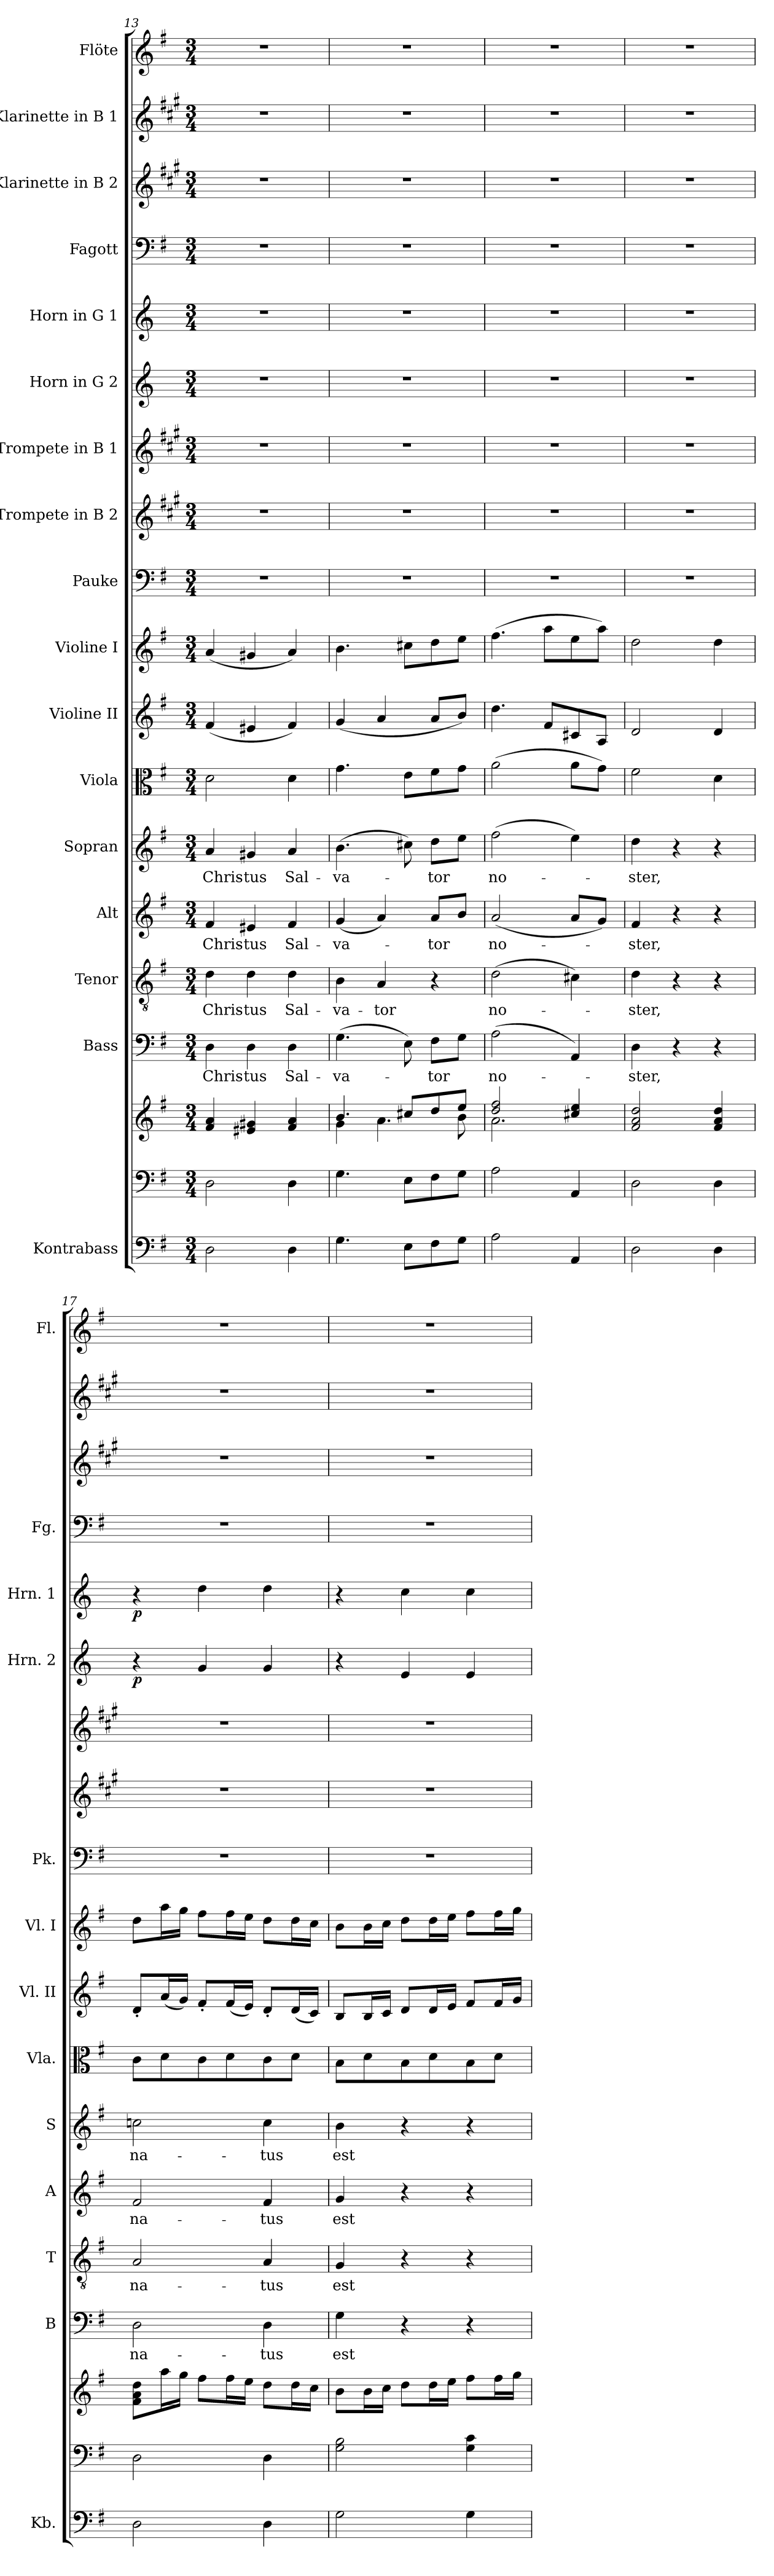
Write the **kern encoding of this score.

**kern	**kern	**kern	**kern	**text	**kern	**text	**kern	**text	**kern	**text	**kern	**kern	**kern	**kern	**kern	**kern	**kern	**dynam	**kern	**dynam	**kern	**kern	**kern	**kern
*part18	*part17	*part17	*part16	*part16	*part15	*part15	*part14	*part14	*part13	*part13	*part12	*part11	*part10	*part9	*part8	*part7	*part6	*part6	*part5	*part5	*part4	*part3	*part2	*part1
*staff19	*staff18	*staff17	*staff16	*staff16	*staff15	*staff15	*staff14	*staff14	*staff13	*staff13	*staff12	*staff11	*staff10	*staff9	*staff8	*staff7	*staff6	*staff6	*staff5	*staff5	*staff4	*staff3	*staff2	*staff1
*I"Kontrabass	*	*	*I"Bass	*	*I"Tenor	*	*I"Alt	*	*I"Sopran	*	*I"Viola	*I"Violine II	*I"Violine I	*I"Pauke	*I"Trompete in B 2	*I"Trompete in B 1	*I"Horn in G 2	*	*I"Horn in G 1	*	*I"Fagott	*I"Klarinette in B 2	*I"Klarinette in B 1	*I"Flöte
*I'Kb.	*	*	*I'B	*	*I'T	*	*I'A	*	*I'S	*	*I'Vla.	*I'Vl. II	*I'Vl. I	*I'Pk.	*	*	*I'Hrn. 2	*	*I'Hrn. 1	*	*I'Fg.	*	*	*I'Fl.
*clefF4	*clefF4	*clefG2	*clefF4	*	*clefGv2	*	*clefG2	*	*clefG2	*	*clefC3	*clefG2	*clefG2	*clefF4	*clefG2	*clefG2	*clefG2	*	*clefG2	*	*clefF4	*clefG2	*clefG2	*clefG2
*ITrd7c12	*	*	*	*	*	*	*	*	*	*	*	*	*	*	*ITrd1c2	*ITrd1c2	*ITrd3c5	*	*ITrd3c5	*	*	*ITrd1c2	*ITrd1c2	*
*k[f#]	*k[f#]	*k[f#]	*k[f#]	*	*k[f#]	*	*k[f#]	*	*k[f#]	*	*k[f#]	*k[f#]	*k[f#]	*k[f#]	*k[f#]	*k[f#]	*k[f#]	*	*k[f#]	*	*k[f#]	*k[f#]	*k[f#]	*k[f#]
*G:	*G:	*G:	*G:	*	*G:	*	*G:	*	*G:	*	*G:	*G:	*G:	*G:	*G:	*G:	*	*	*	*	*G:	*G:	*G:	*G:
*M3/4	*M3/4	*M3/4	*M3/4	*	*M3/4	*	*M3/4	*	*M3/4	*	*M3/4	*M3/4	*M3/4	*M3/4	*M3/4	*M3/4	*M3/4	*	*M3/4	*	*M3/4	*M3/4	*M3/4	*M3/4
=13	=13	=13	=13	=13	=13	=13	=13	=13	=13	=13	=13	=13	=13	=13	=13	=13	=13	=13	=13	=13	=13	=13	=13	=13
!	!	!	!	!LO:LY:b	!	!LO:LY:b	!	!LO:LY:b	!	!LO:LY:b	!	!	!	!	!	!	!	!	!	!	!	!	!	!
2DD\	2D\	4f#/ 4a/	4D\	Chris-	4d\	Chris-	4f#/	Chris-	4a/	Chris-	2d\	(4f#/	(4a/	2.r	2.r	2.r	2.r	.	2.r	.	2.r	2.r	2.r	2.r
!	!	!	!	!LO:LY:b	!	!LO:LY:b	!	!LO:LY:b	!	!LO:LY:b	!	!	!	!	!	!	!	!	!	!	!	!	!	!
.	.	4e#X/ 4g#X/	4D\	-tus	4d\	-tus	4e#X/	-tus	4g#X/	-tus	.	4e#X/	4g#X/	.	.	.	.	.	.	.	.	.	.	.
!	!	!	!	!LO:LY:b	!	!LO:LY:b	!	!LO:LY:b	!	!LO:LY:b	!	!	!	!	!	!	!	!	!	!	!	!	!	!
4DD\	4D\	4f#/ 4a/	4D\	Sal-	4d\	Sal-	4f#/	Sal-	4a/	Sal-	4d\	4f#/)	4a/)	.	.	.	.	.	.	.	.	.	.	.
=14	=14	=14	=14	=14	=14	=14	=14	=14	=14	=14	=14	=14	=14	=14	=14	=14	=14	=14	=14	=14	=14	=14	=14	=14
*	*	*^	*	*	*	*	*	*	*	*	*	*	*	*	*	*	*	*	*	*	*	*	*	*
!	!	!	!	!	!LO:LY:b	!	!LO:LY:b	!	!LO:LY:b	!	!LO:LY:b	!	!	!	!	!	!	!	!	!	!	!	!	!	!
4.GG\	4.G\	4.b/	4g\	(>4.G\	-va-	4B\	-va-	(4g/	-va-	(>4.b\	-va-	4.g\	(4g/	4.b\	2.r	2.r	2.r	2.r	.	2.r	.	2.r	2.r	2.r	2.r
!	!	!	!	!	!	!	!LO:LY:b	!	!	!	!	!	!	!	!	!	!	!	!	!	!	!	!	!	!
.	.	.	4.a\	.	.	4A/	-tor	4a/)	.	.	.	.	4a/	.	.	.	.	.	.	.	.	.	.	.	.
8EE\L	8E\L	8cc#X/L	.	8E\)	.	.	.	.	.	8cc#X\)	.	8e\L	.	8cc#X\L	.	.	.	.	.	.	.	.	.	.	.
!	!	!	!	!	!LO:LY:b	!	!	!	!LO:LY:b	!	!LO:LY:b	!	!	!	!	!	!	!	!	!	!	!	!	!	!
8FF#\	8F#\	8dd/	.	8F#\L	-tor	4r	.	8a/L	-tor	8dd\L	-tor	8f#\	8a/L	8dd\	.	.	.	.	.	.	.	.	.	.	.
8GG\J	8G\J	8ee/J	8b\	8G\J	.	.	.	8b/J	.	8ee\J	.	8g\J	8b/J)	8ee\J	.	.	.	.	.	.	.	.	.	.	.
=15	=15	=15	=15	=15	=15	=15	=15	=15	=15	=15	=15	=15	=15	=15	=15	=15	=15	=15	=15	=15	=15	=15	=15	=15	=15
!	!	!	!	!	!LO:LY:b	!	!LO:LY:b	!	!LO:LY:b	!	!LO:LY:b	!	!	!	!	!	!	!	!	!	!	!	!	!	!
2AA\	2A\	2dd/ 2ff#/	2.a\	(>2A\	no-	(>2d\	no-	(2a/	no-	(>2ff#\	no-	(>2a\	4.dd\	(>4.ff#\	2.r	2.r	2.r	2.r	.	2.r	.	2.r	2.r	2.r	2.r
.	.	.	.	.	.	.	.	.	.	.	.	.	8f#/L	8aa\L	.	.	.	.	.	.	.	.	.	.	.
4AAA/	4AA/	4cc#X/ 4ee/	.	4AA/)	.	4c#X\)	.	8a/L	.	4ee\)	.	8a\L	8c#X/	8ee\	.	.	.	.	.	.	.	.	.	.	.
.	.	.	.	.	.	.	.	8g/J)	.	.	.	8g\J)	8A/J	8aa\J)	.	.	.	.	.	.	.	.	.	.	.
*	*	*v	*v	*	*	*	*	*	*	*	*	*	*	*	*	*	*	*	*	*	*	*	*	*	*
=16	=16	=16	=16	=16	=16	=16	=16	=16	=16	=16	=16	=16	=16	=16	=16	=16	=16	=16	=16	=16	=16	=16	=16	=16
!	!	!	!	!LO:LY:b	!	!LO:LY:b	!	!LO:LY:b	!	!LO:LY:b	!	!	!	!	!	!	!	!	!	!	!	!	!	!
2DD\	2D\	2f#/ 2a/ 2dd/	4D\	-ster,	4d\	-ster,	4f#/	-ster,	4dd\	-ster,	2f#\	2d/	2dd\	2.r	2.r	2.r	2.r	.	2.r	.	2.r	2.r	2.r	2.r
.	.	.	4r	.	4r	.	4r	.	4r	.	.	.	.	.	.	.	.	.	.	.	.	.	.	.
4DD\	4D\	4f#/ 4a/ 4dd/	4r	.	4r	.	4r	.	4r	.	4d\	4d/	4dd\	.	.	.	.	.	.	.	.	.	.	.
=17	=17	=17	=17	=17	=17	=17	=17	=17	=17	=17	=17	=17	=17	=17	=17	=17	=17	=17	=17	=17	=17	=17	=17	=17
!	!	!	!	!LO:LY:b	!	!LO:LY:b	!	!LO:LY:b	!	!LO:LY:b	!	!	!	!	!	!	!	!LO:DY:b	!	!LO:DY:b	!	!	!	!
2DD\	2D\	8f#\ 8a\ 8dd\L	2D\	na-	2A/	na-	2f#/	na-	2ccn\	na-	8c\L	8d'/L	8dd\L	2.r	2.r	2.r	4r	p	4r	p	2.r	2.r	2.r	2.r
.	.	16aa\L	.	.	.	.	.	.	.	.	8d\	(16a/L	16aa\L	.	.	.	.	.	.	.	.	.	.	.
.	.	16gg\JJ	.	.	.	.	.	.	.	.	.	16g/JJ)	16gg\JJ	.	.	.	.	.	.	.	.	.	.	.
.	.	8ff#\L	.	.	.	.	.	.	.	.	8c\	8f#'/L	8ff#\L	.	.	.	4d/	.	4a\	.	.	.	.	.
.	.	16ff#\L	.	.	.	.	.	.	.	.	8d\	(16f#/L	16ff#\L	.	.	.	.	.	.	.	.	.	.	.
.	.	16ee\JJ	.	.	.	.	.	.	.	.	.	16e/JJ)	16ee\JJ	.	.	.	.	.	.	.	.	.	.	.
!	!	!	!	!LO:LY:b	!	!LO:LY:b	!	!LO:LY:b	!	!LO:LY:b	!	!	!	!	!	!	!	!	!	!	!	!	!	!
4DD\	4D\	8dd\L	4D\	-tus	4A/	-tus	4f#/	-tus	4cc\	-tus	8c\	8d'/L	8dd\L	.	.	.	4d/	.	4a\	.	.	.	.	.
.	.	16dd\L	.	.	.	.	.	.	.	.	8d\J	(16d/L	16dd\L	.	.	.	.	.	.	.	.	.	.	.
.	.	16cc\JJ	.	.	.	.	.	.	.	.	.	16c/JJ)	16cc\JJ	.	.	.	.	.	.	.	.	.	.	.
=18	=18	=18	=18	=18	=18	=18	=18	=18	=18	=18	=18	=18	=18	=18	=18	=18	=18	=18	=18	=18	=18	=18	=18	=18
!	!	!	!	!LO:LY:b	!	!LO:LY:b	!	!LO:LY:b	!	!LO:LY:b	!	!	!	!	!	!	!	!	!	!	!	!	!	!
2GG\	2G\ 2B\	8b\L	4G\	est	4G/	est	4g/	est	4b\	est	8B\L	8B/L	8b\L	2.r	2.r	2.r	4r	.	4r	.	2.r	2.r	2.r	2.r
.	.	16b\L	.	.	.	.	.	.	.	.	8d\	16B/L	16b\L	.	.	.	.	.	.	.	.	.	.	.
.	.	16cc\JJ	.	.	.	.	.	.	.	.	.	16c/JJ	16cc\JJ	.	.	.	.	.	.	.	.	.	.	.
.	.	8dd\L	4r	.	4r	.	4r	.	4r	.	8B\	8d/L	8dd\L	.	.	.	4B/	.	4g\	.	.	.	.	.
.	.	16dd\L	.	.	.	.	.	.	.	.	8d\	16d/L	16dd\L	.	.	.	.	.	.	.	.	.	.	.
.	.	16ee\JJ	.	.	.	.	.	.	.	.	.	16e/JJ	16ee\JJ	.	.	.	.	.	.	.	.	.	.	.
4GG\	4G\ 4c\	8ff#\L	4r	.	4r	.	4r	.	4r	.	8B\	8f#/L	8ff#\L	.	.	.	4B/	.	4g\	.	.	.	.	.
.	.	16ff#\L	.	.	.	.	.	.	.	.	8d\J	16f#/L	16ff#\L	.	.	.	.	.	.	.	.	.	.	.
.	.	16gg\JJ	.	.	.	.	.	.	.	.	.	16g/JJ	16gg\JJ	.	.	.	.	.	.	.	.	.	.	.
=	=	=	=	=	=	=	=	=	=	=	=	=	=	=	=	=	=	=	=	=	=	=	=	=
*-	*-	*-	*-	*-	*-	*-	*-	*-	*-	*-	*-	*-	*-	*-	*-	*-	*-	*-	*-	*-	*-	*-	*-	*-
